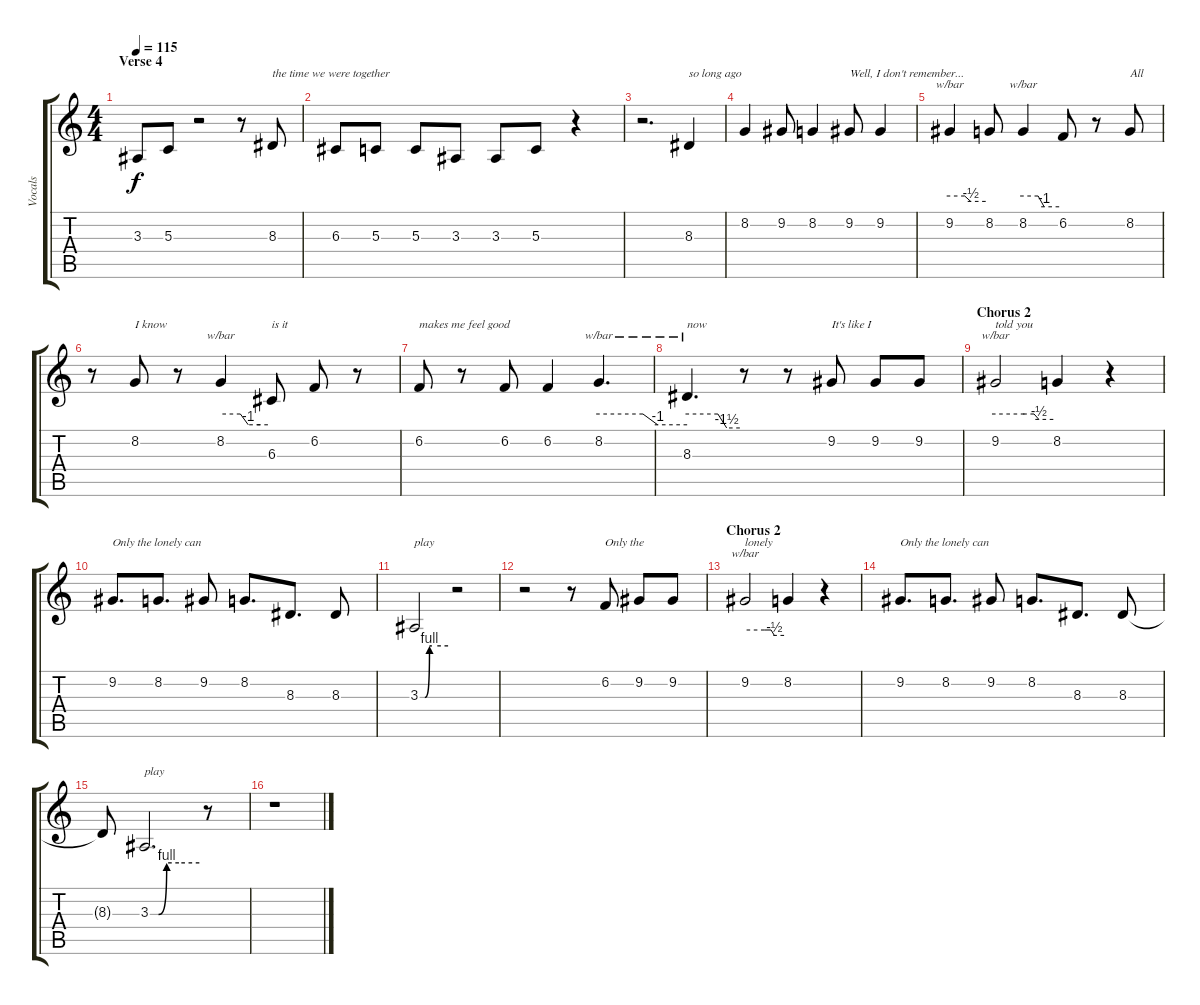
\track ("Vocals" "Vocals") {instrument clarinet}
\staff {score tabs}
\tuning (E4 B3 G3 D3 A2 E2) {hide}
\ts (4 4)
\section ("" "Verse 4")
\tempo 115
\clef g2
\ks c
3.3.8{dy f} 5.3.8 r.2 r.8 8.3.8{txt "the time we were together"} |
6.3.8 5.3.8 5.3.8 3.3.8 3.3.8 5.3.8 r.4 |
r.2{d} 8.3.4{txt "so long ago"} |
8.2.4 9.2.8 8.2.4 9.2.8{txt "Well, I don't remember..."} 9.2.4 |
9.2.4{tbe (custom default 0 0 25 0 35 -2 60 -2)} 8.2.8 8.2.4{tbe (custom default 0 0 25 0 35 -4 60 -4)} 6.2.8 r.8 8.2.8{txt "All"} |
r.8 8.2.8{txt "I know"} r.8 8.2.4{tbe (custom default 0 0 25 0 35 -4 50 -4 60 -4)} 6.3.8{txt "is it"} 6.2.8 r.8 |
6.2.8{txt "makes me feel good"} r.8 6.2.8 6.2.4 8.2.4{d tbe (custom default 0 0 30 0 40 -4 60 -4)} |
8.3.4{d tbe (custom default 0 0 35 0 45 -6 60 -6) txt "now"} r.8 r.8 9.2.8{txt "It's like I"} 9.2.8 9.2.8 |
\section ("" "Chorus 2")
9.2.2{tbe (custom default 0 0 30 0 40 0 45 -2 60 -2) txt "told you"} 8.2.4 r.4 |
9.2.8{d txt "Only the lonely can"} 8.2.8{d} 9.2.8 8.2.8{d} 8.3.8{d} 8.3.8 |
3.3{be (custom 0 0 10 0 20 4 25 4 60 4)}.2{txt "play"} r.2 |
r.2 r.8 6.2.8{txt "Only the "} 9.2.8 9.2.8 |
\section ("" "Chorus 2")
9.2.2{tbe (custom default 0 0 30 0 40 0 45 -2 60 -2) txt "lonely"} 8.2.4 r.4 |
9.2.8{d txt "Only the lonely can"} 8.2.8{d} 9.2.8 8.2.8{d} 8.3.8{d} 8.3.8 |
8.3{t}.8 3.3{be (custom 0 0 10 0 20 4 35 4 60 4)}.2{d txt "play"} r.8 |
r.1
